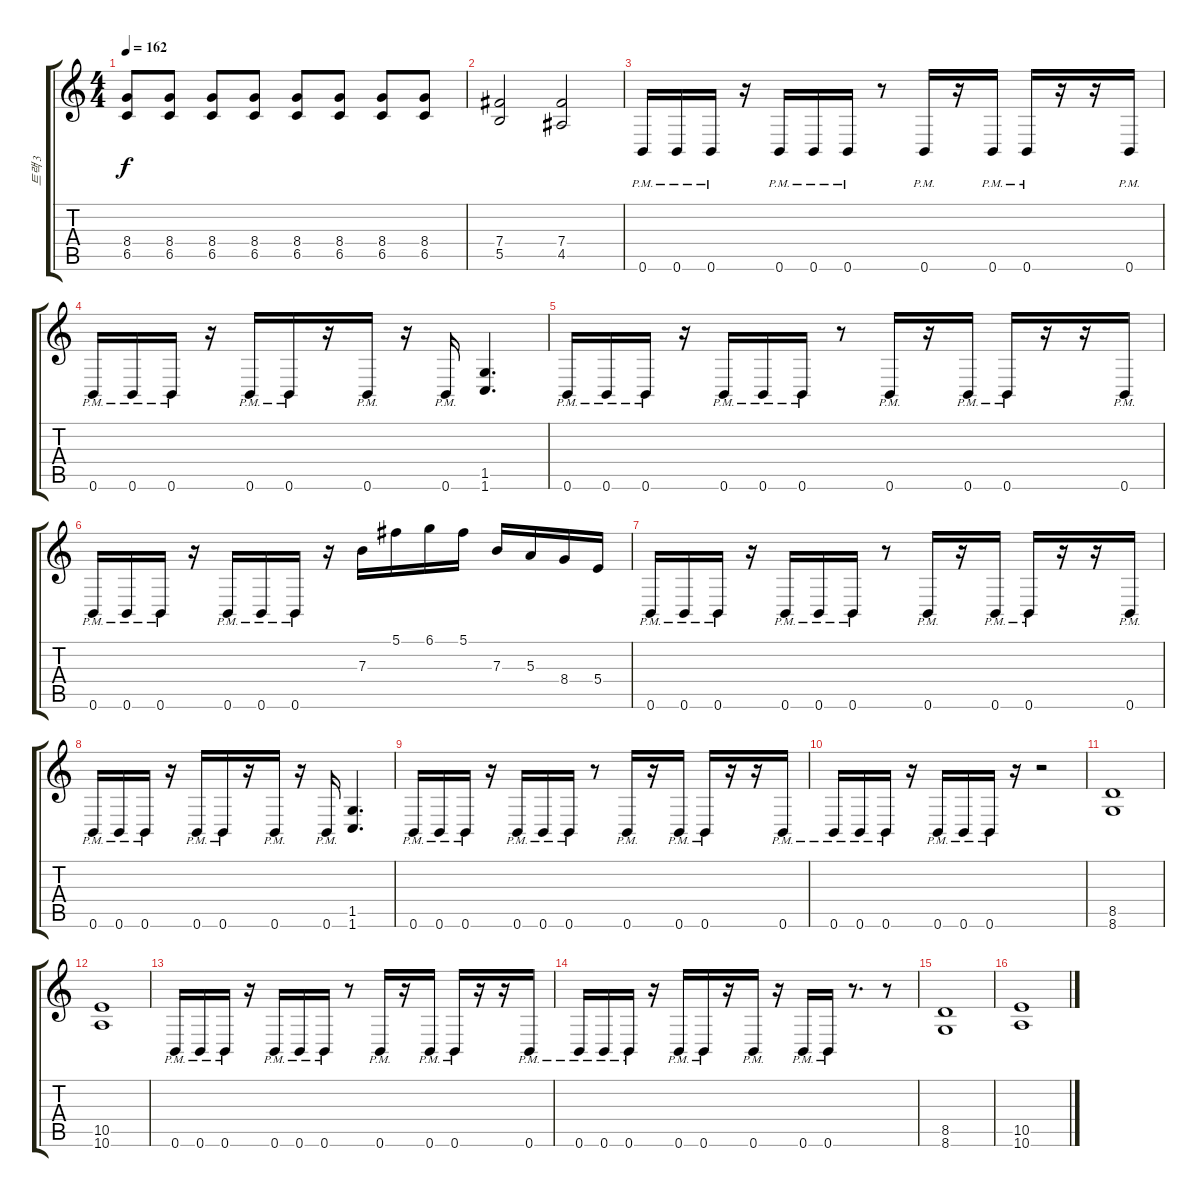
\track ("트랙 3" "트랙 3") {instrument distortionguitar}
\staff {score tabs}
\tuning (Db4 Ab3 E3 B2 Gb2 B1) {hide}
\ts (4 4)
\tempo 162
\clef g2
\ks c
(8.4 6.5).8{dy f} (8.4 6.5).8 (8.4 6.5).8 (8.4 6.5).8 (8.4 6.5).8 (8.4 6.5).8 (8.4 6.5).8 (8.4 6.5).8 |
(7.4 5.5).2 (7.4 4.5).2 |
0.6{pm}.16 0.6{pm}.16 0.6{pm}.16 r.16 0.6{pm}.16 0.6{pm}.16 0.6{pm}.16 r.8 0.6{pm}.16 r.16 0.6{pm}.16 0.6{pm}.16 r.16 r.16 0.6{pm}.16 |
0.6{pm}.16 0.6{pm}.16 0.6{pm}.16 r.16 0.6{pm}.16 0.6{pm}.16 r.16 0.6{pm}.16 r.16 0.6{pm}.16 (1.5 1.6).4{d} |
0.6{pm}.16 0.6{pm}.16 0.6{pm}.16 r.16 0.6{pm}.16 0.6{pm}.16 0.6{pm}.16 r.8 0.6{pm}.16 r.16 0.6{pm}.16 0.6{pm}.16 r.16 r.16 0.6{pm}.16 |
0.6{pm}.16 0.6{pm}.16 0.6{pm}.16 r.16 0.6{pm}.16 0.6{pm}.16 0.6{pm}.16 r.16 7.3.16 5.1.16 6.1.16 5.1.16 7.3.16 5.3.16 8.4.16 5.4.16 |
0.6{pm}.16 0.6{pm}.16 0.6{pm}.16 r.16 0.6{pm}.16 0.6{pm}.16 0.6{pm}.16 r.8 0.6{pm}.16 r.16 0.6{pm}.16 0.6{pm}.16 r.16 r.16 0.6{pm}.16 |
0.6{pm}.16 0.6{pm}.16 0.6{pm}.16 r.16 0.6{pm}.16 0.6{pm}.16 r.16 0.6{pm}.16 r.16 0.6{pm}.16 (1.5 1.6).4{d} |
0.6{pm}.16 0.6{pm}.16 0.6{pm}.16 r.16 0.6{pm}.16 0.6{pm}.16 0.6{pm}.16 r.8 0.6{pm}.16 r.16 0.6{pm}.16 0.6{pm}.16 r.16 r.16 0.6{pm}.16 |
0.6{pm}.16 0.6{pm}.16 0.6{pm}.16 r.16 0.6{pm}.16 0.6{pm}.16 0.6{pm}.16 r.16 r.2 |
(8.5 8.6).1 |
(10.5 10.6).1 |
0.6{pm}.16 0.6{pm}.16 0.6{pm}.16 r.16 0.6{pm}.16 0.6{pm}.16 0.6{pm}.16 r.8 0.6{pm}.16 r.16 0.6{pm}.16 0.6{pm}.16 r.16 r.16 0.6{pm}.16 |
0.6{pm}.16 0.6{pm}.16 0.6{pm}.16 r.16 0.6{pm}.16 0.6{pm}.16 r.16 0.6{pm}.16 r.16 0.6{pm}.16 0.6{pm}.16 r.8{d} r.8 |
(8.5 8.6).1 |
(10.5 10.6).1
